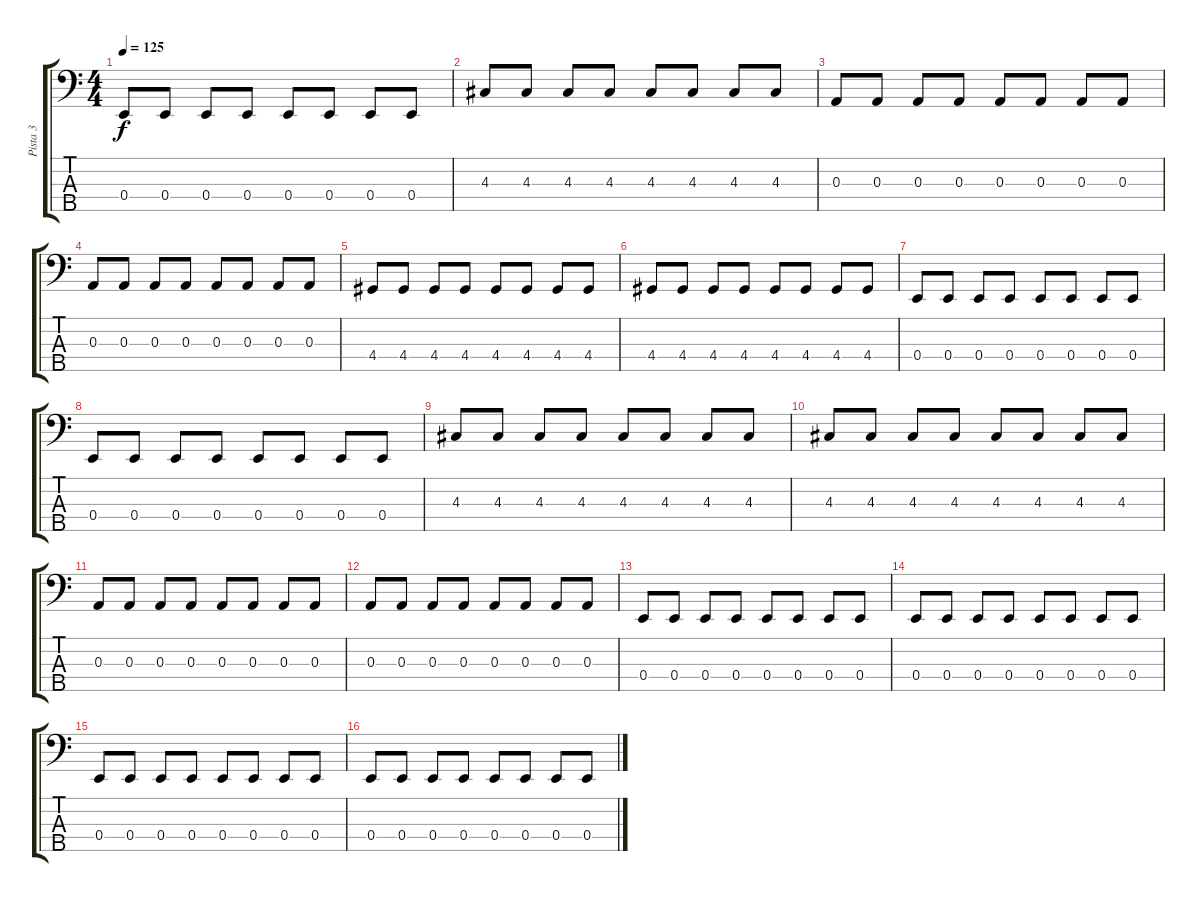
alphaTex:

\track ("Pista 3" "Pista 3") {instrument synthbass2}
\staff {score tabs}
\tuning (G2 D2 A1 E1 B0) {hide}
\ts (4 4)
\tempo 125
\clef f4
\ks c
0.4.8{dy f} 0.4.8 0.4.8 0.4.8 0.4.8 0.4.8 0.4.8 0.4.8 |
4.3.8 4.3.8 4.3.8 4.3.8 4.3.8 4.3.8 4.3.8 4.3.8 |
0.3.8 0.3.8 0.3.8 0.3.8 0.3.8 0.3.8 0.3.8 0.3.8 |
0.3.8 0.3.8 0.3.8 0.3.8 0.3.8 0.3.8 0.3.8 0.3.8 |
4.4.8 4.4.8 4.4.8 4.4.8 4.4.8 4.4.8 4.4.8 4.4.8 |
4.4.8 4.4.8 4.4.8 4.4.8 4.4.8 4.4.8 4.4.8 4.4.8 |
0.4.8 0.4.8 0.4.8 0.4.8 0.4.8 0.4.8 0.4.8 0.4.8 |
0.4.8 0.4.8 0.4.8 0.4.8 0.4.8 0.4.8 0.4.8 0.4.8 |
4.3.8 4.3.8 4.3.8 4.3.8 4.3.8 4.3.8 4.3.8 4.3.8 |
4.3.8 4.3.8 4.3.8 4.3.8 4.3.8 4.3.8 4.3.8 4.3.8 |
0.3.8 0.3.8 0.3.8 0.3.8 0.3.8 0.3.8 0.3.8 0.3.8 |
0.3.8 0.3.8 0.3.8 0.3.8 0.3.8 0.3.8 0.3.8 0.3.8 |
0.4.8 0.4.8 0.4.8 0.4.8 0.4.8 0.4.8 0.4.8 0.4.8 |
0.4.8 0.4.8 0.4.8 0.4.8 0.4.8 0.4.8 0.4.8 0.4.8 |
0.4.8 0.4.8 0.4.8 0.4.8 0.4.8 0.4.8 0.4.8 0.4.8 |
0.4.8 0.4.8 0.4.8 0.4.8 0.4.8 0.4.8 0.4.8 0.4.8
